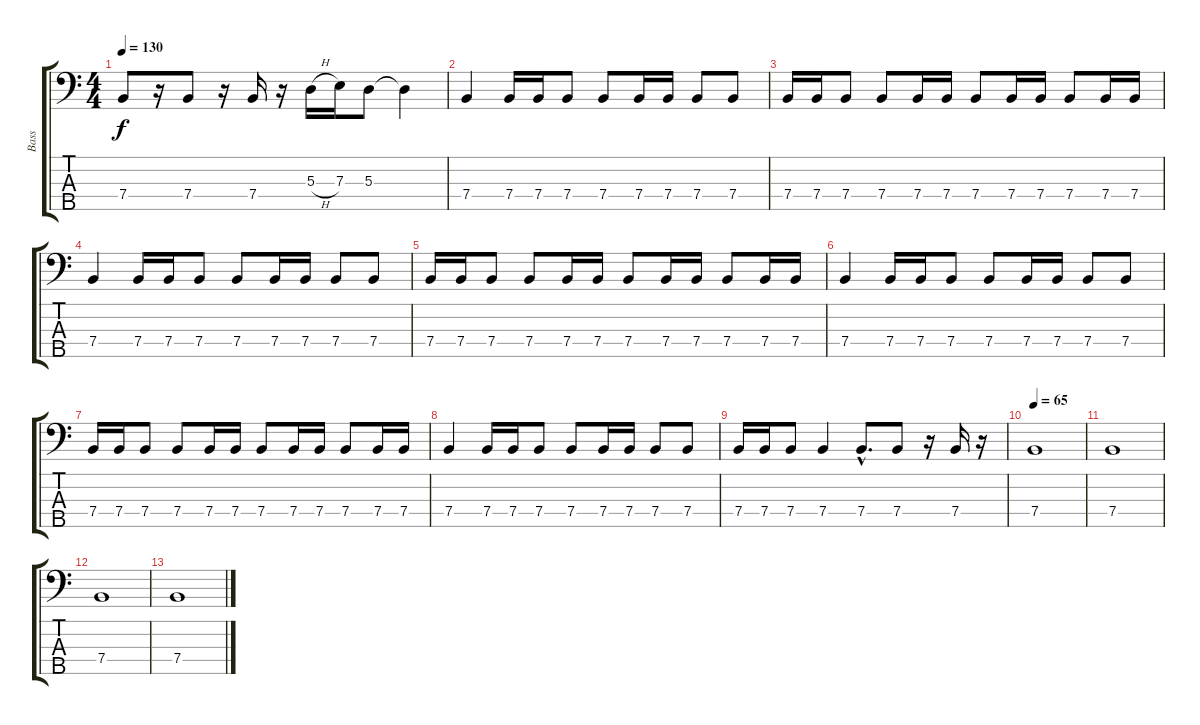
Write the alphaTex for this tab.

\track ("Bass" "Bass") {instrument electricbasspick}
\staff {score tabs}
\tuning (G2 D2 A1 E1 B0) {hide}
\ts (4 4)
\tempo 130
\clef f4
\ks c
7.4.8{dy f} r.16 7.4.8 r.16 7.4.16 r.16 5.3{h}.16 7.3.16 5.3.8 5.3{t}.4 |
7.4.4 7.4.16 7.4.16 7.4.8 7.4.8 7.4.16 7.4.16 7.4.8 7.4.8 |
7.4.16 7.4.16 7.4.8 7.4.8 7.4.16 7.4.16 7.4.8 7.4.16 7.4.16 7.4.8 7.4.16 7.4.16 |
7.4.4 7.4.16 7.4.16 7.4.8 7.4.8 7.4.16 7.4.16 7.4.8 7.4.8 |
7.4.16 7.4.16 7.4.8 7.4.8 7.4.16 7.4.16 7.4.8 7.4.16 7.4.16 7.4.8 7.4.16 7.4.16 |
7.4.4 7.4.16 7.4.16 7.4.8 7.4.8 7.4.16 7.4.16 7.4.8 7.4.8 |
7.4.16 7.4.16 7.4.8 7.4.8 7.4.16 7.4.16 7.4.8 7.4.16 7.4.16 7.4.8 7.4.16 7.4.16 |
7.4.4 7.4.16 7.4.16 7.4.8 7.4.8 7.4.16 7.4.16 7.4.8 7.4.8 |
7.4.16 7.4.16 7.4.8 7.4.4 7.4{hac}.8{d} 7.4.8 r.16 7.4.16 r.16 |
\tempo 65
7.4.1{volume 8} |
7.4.1 |
7.4.1{volume 2} |
7.4.1
